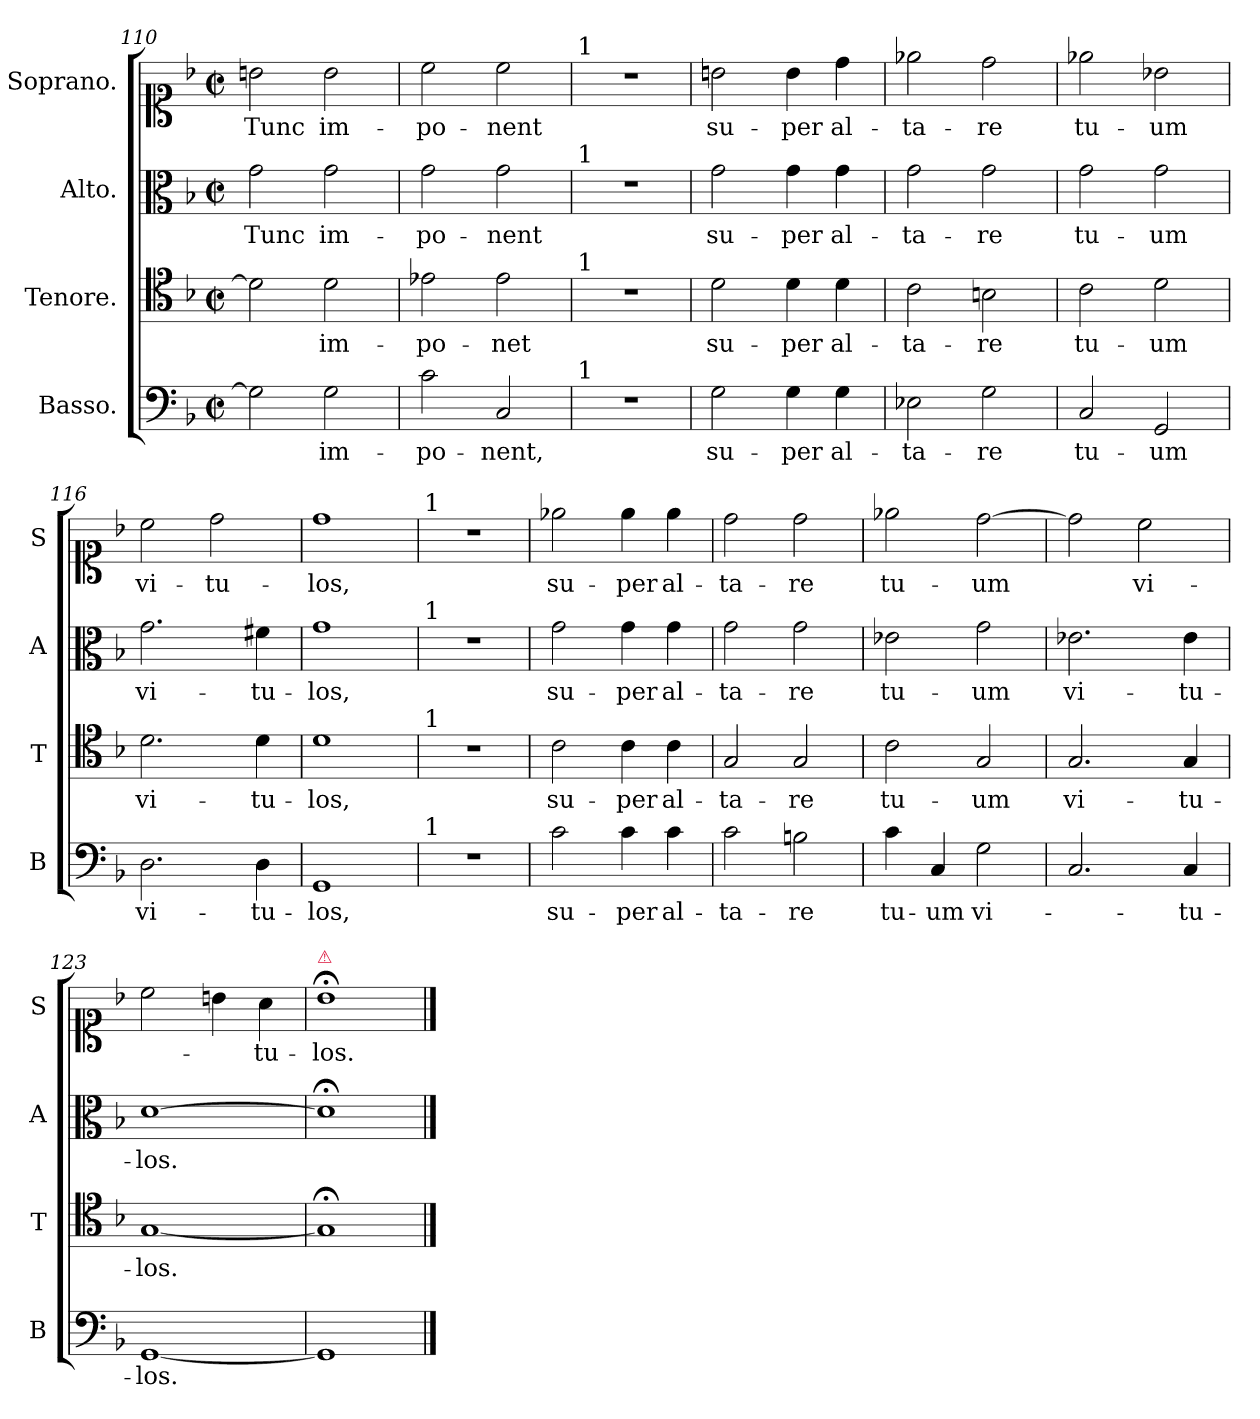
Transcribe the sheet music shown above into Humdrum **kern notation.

**kern	**text	**kern	**text	**kern	**text	**kern	**text
*part4	*part4	*part3	*part3	*part2	*part2	*part1	*part1
*staff4	*staff4	*staff3	*staff3	*staff2	*staff2	*staff1	*staff1
*I"Basso.	*	*I"Tenore.	*	*I"Alto.	*	*I"Soprano.	*
*I'B	*	*I'T	*	*I'A	*	*I'S	*
*clefF4	*	*clefC4	*	*clefC3	*	*clefC1	*
*k[b-]	*	*k[b-]	*	*k[b-]	*	*k[b-]	*
*M2/2	*	*M2/2	*	*M2/2	*	*M2/2	*
*met(c|)	*	*met(c|)	*	*met(c|)	*	*met(c|)	*
=110	=110	=110	=110	=110	=110	=110	=110
2G\]	.	2d\]	.	2g\	Tunc	2bn\	Tunc
2G\	im-	2d\	im-	2g\	im-	2b\	im-
=111	=111	=111	=111	=111	=111	=111	=111
2c\	-po-	2e-X\	-po-	2g\	-po-	2cc\	-po-
2C/	-nent,	2e-\	-net	2g\	-nent	2cc\	-nent
=112	=112	=112	=112	=112	=112	=112	=112
!	!	!	!	!	!	!LO:TX:a:t=1	!
!	!	!	!	!LO:TX:a:t=1	!	!	!
!	!	!LO:TX:a:t=1	!	!	!	!	!
!LO:TX:a:t=1	!	!	!	!	!	!	!
1r	.	1r	.	1r	.	1r	.
=113	=113	=113	=113	=113	=113	=113	=113
2G\	su-	2d\	su-	2g\	su-	2bn\	su-
4G\	-per	4d\	-per	4g\	-per	4b\	-per
4G\	al-	4d\	al-	4g\	al-	4dd\	al-
=114	=114	=114	=114	=114	=114	=114	=114
2E-X\	-ta-	2c\	-ta-	2g\	-ta-	2ee-X\	-ta-
2G\	-re	2Bn\	-re	2g\	-re	2dd\	-re
=115	=115	=115	=115	=115	=115	=115	=115
2C/	tu-	2c\	tu-	2g\	tu-	2ee-X\	tu-
2GG/	-um	2d\	-um	2g\	-um	2b-X\	-um
=116	=116	=116	=116	=116	=116	=116	=116
2.D\	vi-	2.d\	vi-	2.g\	vi-	2cc\	vi-
.	.	.	.	.	.	2dd\	-tu-
4D\	-tu-	4d\	-tu-	4f#X\	-tu-	.	.
=117	=117	=117	=117	=117	=117	=117	=117
1GG	-los,	1d	-los,	1g	-los,	1dd	-los,
=118	=118	=118	=118	=118	=118	=118	=118
!	!	!	!	!	!	!LO:TX:a:t=1	!
!	!	!	!	!LO:TX:a:t=1	!	!	!
!	!	!LO:TX:a:t=1	!	!	!	!	!
!LO:TX:a:t=1	!	!	!	!	!	!	!
1r	.	1r	.	1r	.	1r	.
=119	=119	=119	=119	=119	=119	=119	=119
2c\	su-	2c\	su-	2g\	su-	2ee-X\	su-
4c\	-per	4c\	-per	4g\	-per	4ee-\	-per
4c\	al-	4c\	al-	4g\	al-	4ee-\	al-
=120	=120	=120	=120	=120	=120	=120	=120
2c\	-ta-	2G/	-ta-	2g\	-ta-	2dd\	-ta-
2Bn\	-re	2G/	-re	2g\	-re	2dd\	-re
=121	=121	=121	=121	=121	=121	=121	=121
4c\	tu-	2c\	tu-	2e-X\	tu-	2ee-X\	tu-
4C/	-um	.	.	.	.	.	.
2G\	vi-	2G/	-um	2g\	-um	[2dd\	-um
=122	=122	=122	=122	=122	=122	=122	=122
2.C/	.	2.G/	vi-	2.e-X\	vi-	2dd\]	.
.	.	.	.	.	.	2cc\	vi-
4C/	-tu-	4G/	-tu-	4e-\	-tu-	.	.
=123	=123	=123	=123	=123	=123	=123	=123
[1GG	-los.	[1G	-los.	[1d	-los.	2cc\	.
.	.	.	.	.	.	4bn\	.
.	.	.	.	.	.	4a\	-tu-
=124	=124	=124	=124	=124	=124	=124	=124
!	!	!	!	!	!	!LO:TX:a:color=crimson:t=⚠	!
1GG]	.	1G;<]	.	1d;<]	.	1b-;<	-los.
==	==	==	==	==	==	==	==
*-	*-	*-	*-	*-	*-	*-	*-
